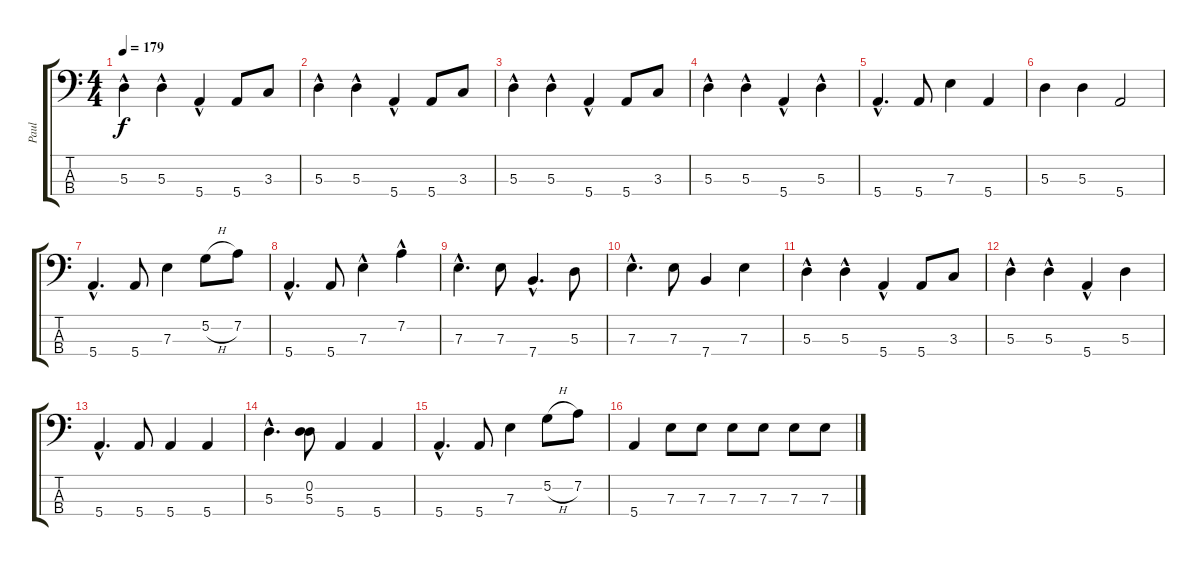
\track ("Paul" "Paul") {instrument electricbassfinger}
\staff {score tabs}
\tuning (G2 D2 A1 E1) {hide}
\ts (4 4)
\tempo 179
\clef f4
\ks c
5.3{hac}.4{dy f} 5.3{hac}.4 5.4{hac}.4 5.4.8 3.3.8 |
5.3{hac}.4 5.3{hac}.4 5.4{hac}.4 5.4.8 3.3.8 |
5.3{hac}.4 5.3{hac}.4 5.4{hac}.4 5.4.8 3.3.8 |
5.3{hac}.4 5.3{hac}.4 5.4{hac}.4 5.3{hac}.4 |
5.4{hac}.4{d} 5.4.8 7.3.4 5.4.4 |
5.3.4 5.3.4 5.4.2 |
5.4{hac}.4{d} 5.4.8 7.3.4 5.2{h}.8 7.2.8 |
5.4{hac}.4{d} 5.4.8 7.3{hac}.4 7.2{hac}.4 |
7.3{hac}.4{d} 7.3.8 7.4{hac}.4{d} 5.3.8 |
7.3{hac}.4{d} 7.3.8 7.4.4 7.3.4 |
5.3{hac}.4 5.3{hac}.4 5.4{hac}.4 5.4.8 3.3.8 |
5.3{hac}.4 5.3{hac}.4 5.4{hac}.4 5.3.4 |
5.4{hac}.4{d} 5.4.8 5.4.4 5.4.4 |
5.3{hac}.4{d} (0.2 5.3).8 5.4.4 5.4.4 |
5.4{hac}.4{d} 5.4.8 7.3.4 5.2{h}.8 7.2.8 |
5.4.4 7.3.8 7.3.8 7.3.8 7.3.8 7.3.8 7.3.8
